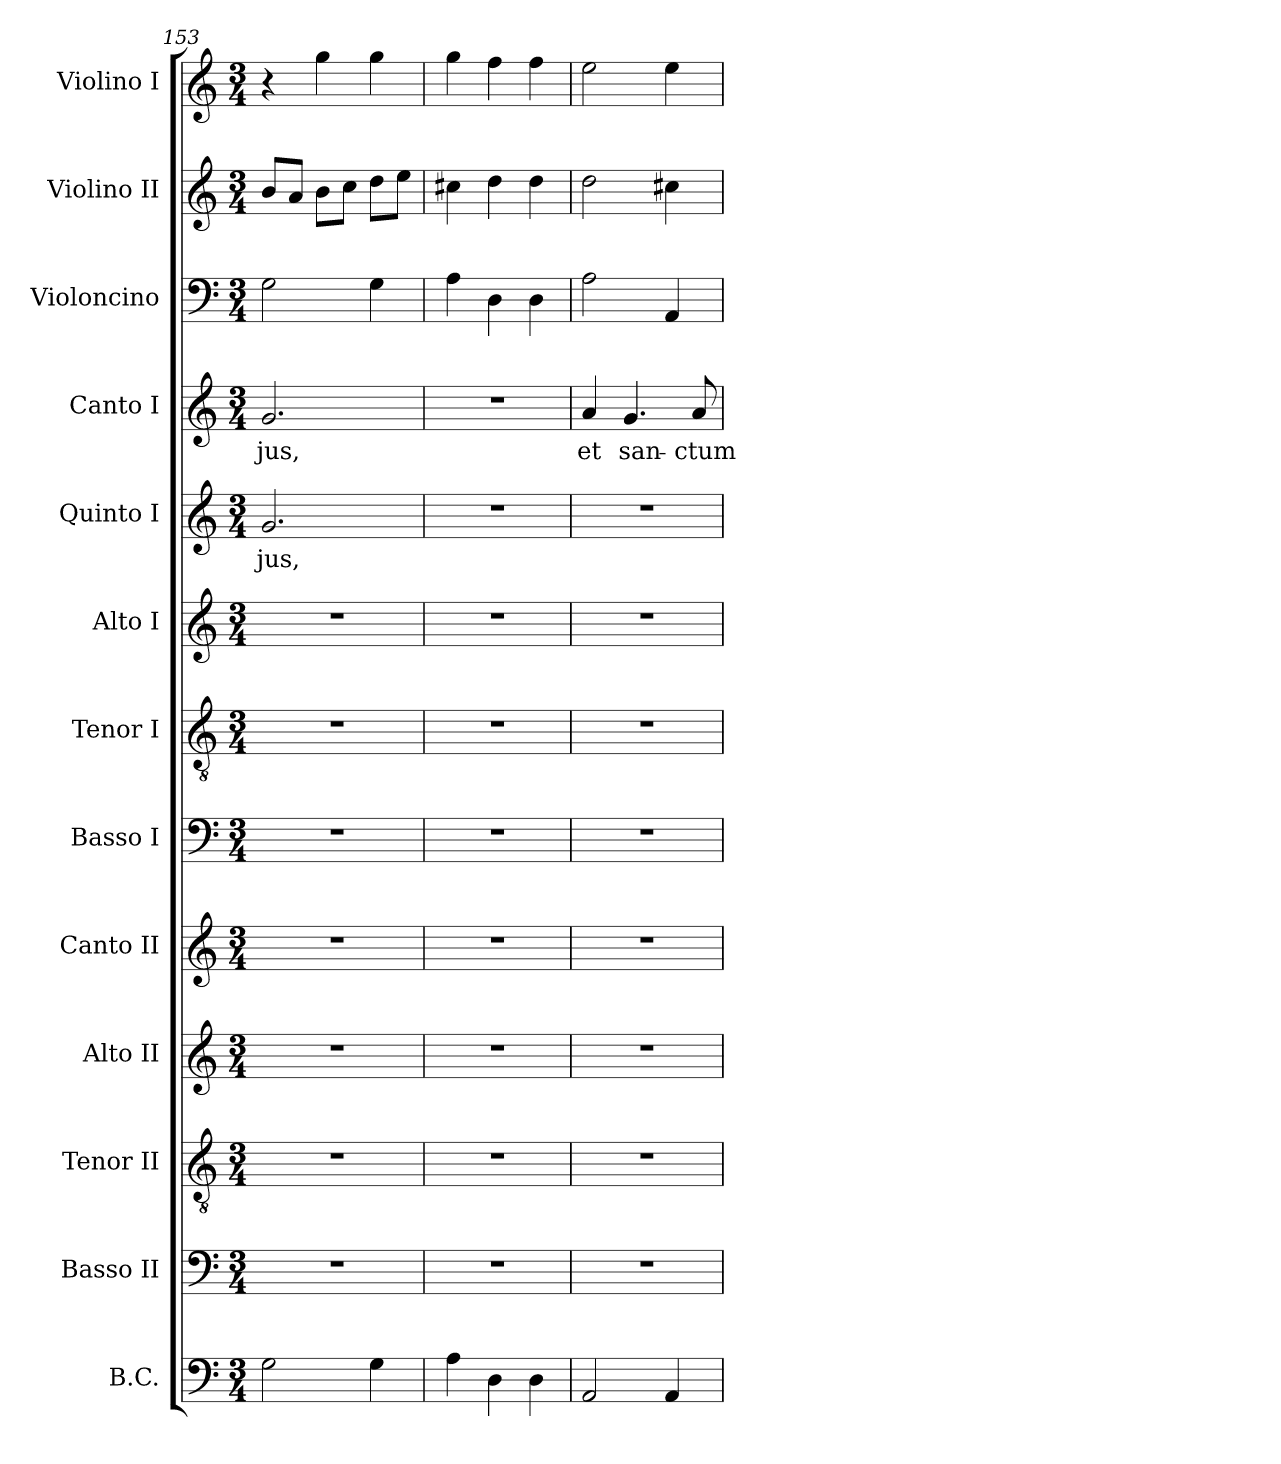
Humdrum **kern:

**kern	**kern	**kern	**kern	**kern	**kern	**kern	**kern	**kern	**text	**kern	**text	**kern	**kern	**kern
*part13	*part12	*part11	*part10	*part9	*part8	*part7	*part6	*part5	*part5	*part4	*part4	*part3	*part2	*part1
*staff13	*staff12	*staff11	*staff10	*staff9	*staff8	*staff7	*staff6	*staff5	*staff5	*staff4	*staff4	*staff3	*staff2	*staff1
*I"B.C.	*I"Basso II	*I"Tenor II	*I"Alto II	*I"Canto II	*I"Basso I	*I"Tenor I	*I"Alto I	*I"Quinto I	*	*I"Canto I	*	*I"Violoncino	*I"Violino II	*I"Violino I
*I'BC	*I'B 2	*I'T 2	*I'A 2	*I'C 2	*I'B 1	*I'T 1	*I'A 1	*I'Q 1	*	*I'C 1	*	*	*I'Vln. II	*I'Vln. I
*clefF4	*clefF4	*clefGv2	*clefG2	*clefG2	*clefF4	*clefGv2	*clefG2	*clefG2	*	*clefG2	*	*clefF4	*clefG2	*clefG2
*k[]	*k[]	*k[]	*k[]	*k[]	*k[]	*k[]	*k[]	*k[]	*	*k[]	*	*k[]	*k[]	*k[]
*C:	*C:	*C:	*C:	*C:	*C:	*C:	*C:	*C:	*	*C:	*	*C:	*C:	*C:
*M3/4	*M3/4	*M3/4	*M3/4	*M3/4	*M3/4	*M3/4	*M3/4	*M3/4	*	*M3/4	*	*M3/4	*M3/4	*M3/4
=153	=153	=153	=153	=153	=153	=153	=153	=153	=153	=153	=153	=153	=153	=153
!	!	!	!	!	!	!	!	!	!LO:LY:b	!	!	!	!	!
!	!	!	!	!	!	!	!	!	!	!	!LO:LY:b	!	!	!
2G\	2.r	2.r	2.r	2.r	2.r	2.r	2.r	2.g/	-jus,	2.g/	-jus,	2G\	8b/L	4r
.	.	.	.	.	.	.	.	.	.	.	.	.	8a/J	.
.	.	.	.	.	.	.	.	.	.	.	.	.	8b\L	4gg\
.	.	.	.	.	.	.	.	.	.	.	.	.	8cc\J	.
4G\	.	.	.	.	.	.	.	.	.	.	.	4G\	8dd\L	4gg\
.	.	.	.	.	.	.	.	.	.	.	.	.	8ee\J	.
=154	=154	=154	=154	=154	=154	=154	=154	=154	=154	=154	=154	=154	=154	=154
4A\	2.r	2.r	2.r	2.r	2.r	2.r	2.r	2.r	.	2.r	.	4A\	4cc#X\	4gg\
4D\	.	.	.	.	.	.	.	.	.	.	.	4D\	4dd\	4ff\
4D\	.	.	.	.	.	.	.	.	.	.	.	4D\	4dd\	4ff\
!!LO:LB:g=z
=155	=155	=155	=155	=155	=155	=155	=155	=155	=155	=155	=155	=155	=155	=155
!	!	!	!	!	!	!	!	!	!	!	!LO:LY:b	!	!	!
2AA/	2.r	2.r	2.r	2.r	2.r	2.r	2.r	2.r	.	4a/	et	2A\	2dd\	2ee\
!	!	!	!	!	!	!	!	!	!	!	!LO:LY:b	!	!	!
.	.	.	.	.	.	.	.	.	.	4.g/	san-	.	.	.
4AA/	.	.	.	.	.	.	.	.	.	.	.	4AA/	4cc#X\	4ee\
!	!	!	!	!	!	!	!	!	!	!	!LO:LY:b	!	!	!
.	.	.	.	.	.	.	.	.	.	8a/	-ctum	.	.	.
=	=	=	=	=	=	=	=	=	=	=	=	=	=	=
*-	*-	*-	*-	*-	*-	*-	*-	*-	*-	*-	*-	*-	*-	*-
